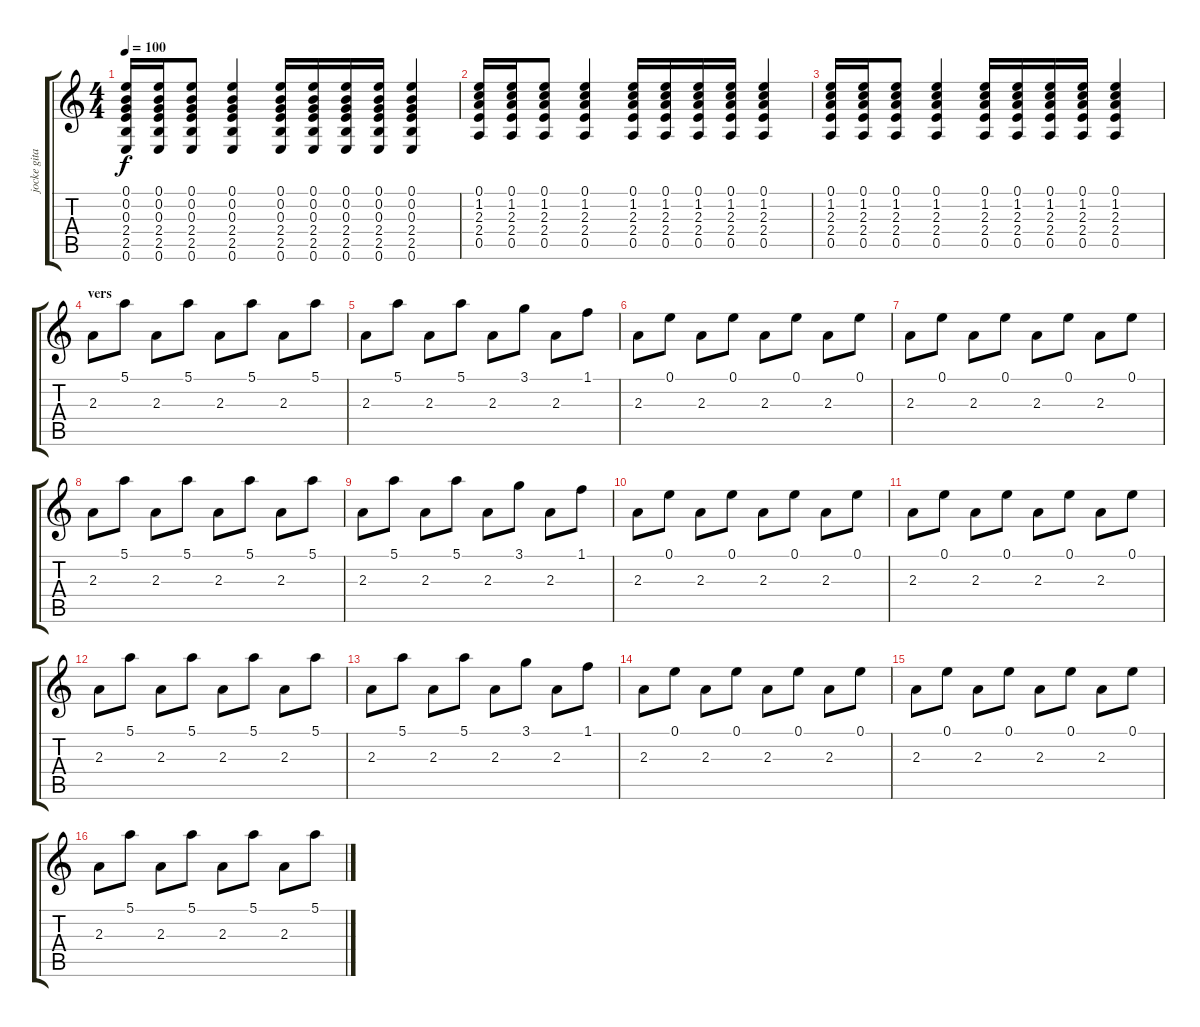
\track ("jocke gitarr" "jocke gita") {instrument electricguitarjazz}
\staff {score tabs}
\tuning (E4 B3 G3 D3 A2 E2) {hide}
\ts (4 4)
\tempo 100
\clef g2
\ks c
(0.1 0.2 0.3 2.4 2.5 0.6).16{dy f} (0.1 0.2 0.3 2.4 2.5 0.6).16 (0.1 0.2 0.3 2.4 2.5 0.6).8 (0.1 0.2 0.3 2.4 2.5 0.6).4 (0.1 0.2 0.3 2.4 2.5 0.6).16 (0.1 0.2 0.3 2.4 2.5 0.6).16 (0.1 0.2 0.3 2.4 2.5 0.6).16 (0.1 0.2 0.3 2.4 2.5 0.6).16 (0.1 0.2 0.3 2.4 2.5 0.6).4 |
(0.1 1.2 2.3 2.4 0.5).16 (0.1 1.2 2.3 2.4 0.5).16 (0.1 1.2 2.3 2.4 0.5).8 (0.1 1.2 2.3 2.4 0.5).4 (0.1 1.2 2.3 2.4 0.5).16 (0.1 1.2 2.3 2.4 0.5).16 (0.1 1.2 2.3 2.4 0.5).16 (0.1 1.2 2.3 2.4 0.5).16 (0.1 1.2 2.3 2.4 0.5).4 |
(0.1 1.2 2.3 2.4 0.5).16 (0.1 1.2 2.3 2.4 0.5).16 (0.1 1.2 2.3 2.4 0.5).8 (0.1 1.2 2.3 2.4 0.5).4 (0.1 1.2 2.3 2.4 0.5).16 (0.1 1.2 2.3 2.4 0.5).16 (0.1 1.2 2.3 2.4 0.5).16 (0.1 1.2 2.3 2.4 0.5).16 (0.1 1.2 2.3 2.4 0.5).4 |
\section ("" "vers")
2.3.8{volume 6} 5.1.8 2.3.8 5.1.8 2.3.8 5.1.8 2.3.8 5.1.8 |
2.3.8 5.1.8 2.3.8 5.1.8 2.3.8 3.1.8 2.3.8 1.1.8 |
2.3.8 0.1.8 2.3.8 0.1.8 2.3.8 0.1.8 2.3.8 0.1.8 |
2.3.8 0.1.8 2.3.8 0.1.8 2.3.8 0.1.8 2.3.8 0.1.8 |
2.3.8 5.1.8 2.3.8 5.1.8 2.3.8 5.1.8 2.3.8 5.1.8 |
2.3.8 5.1.8 2.3.8 5.1.8 2.3.8 3.1.8 2.3.8 1.1.8 |
2.3.8 0.1.8 2.3.8 0.1.8 2.3.8 0.1.8 2.3.8 0.1.8 |
2.3.8 0.1.8 2.3.8 0.1.8 2.3.8 0.1.8 2.3.8 0.1.8 |
2.3.8 5.1.8 2.3.8 5.1.8 2.3.8 5.1.8 2.3.8 5.1.8 |
2.3.8 5.1.8 2.3.8 5.1.8 2.3.8 3.1.8 2.3.8 1.1.8 |
2.3.8 0.1.8 2.3.8 0.1.8 2.3.8 0.1.8 2.3.8 0.1.8 |
2.3.8 0.1.8 2.3.8 0.1.8 2.3.8 0.1.8 2.3.8 0.1.8 |
2.3.8 5.1.8 2.3.8 5.1.8 2.3.8 5.1.8 2.3.8 5.1.8
